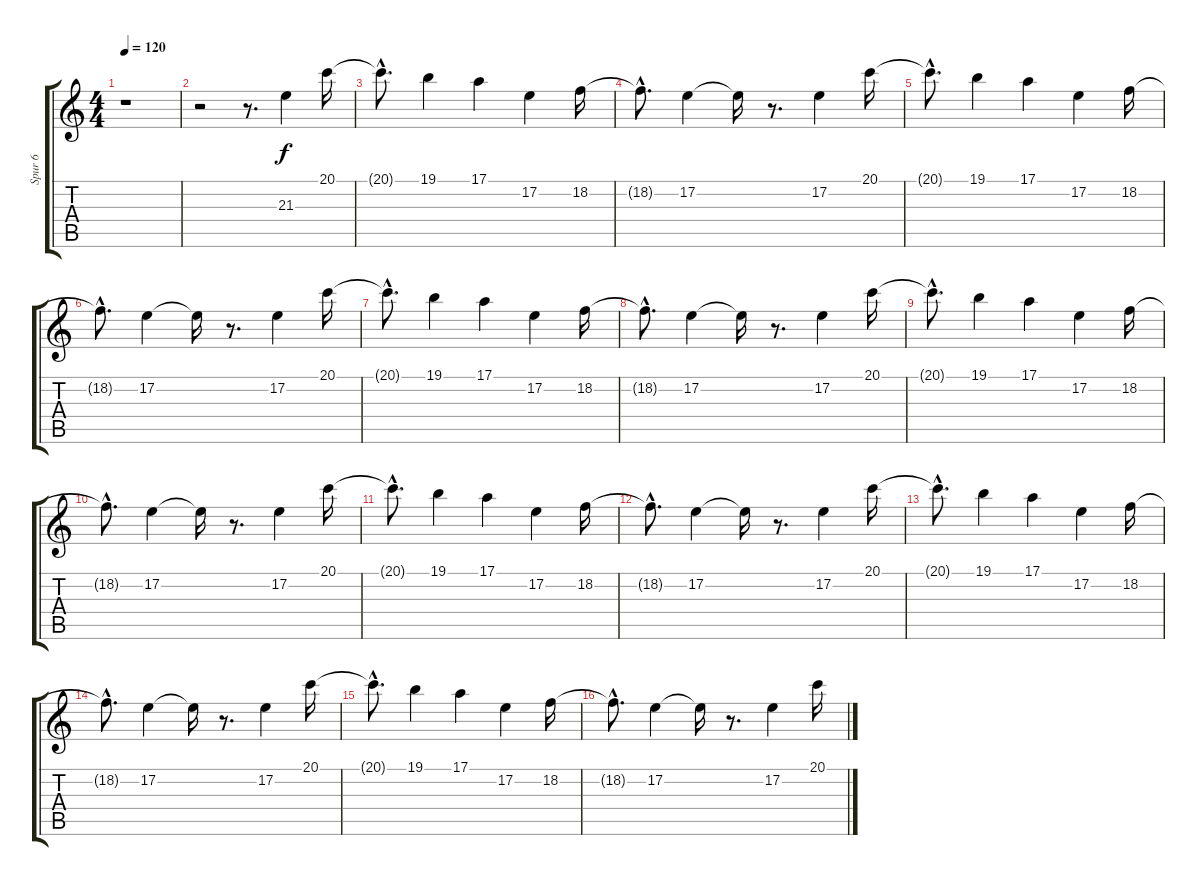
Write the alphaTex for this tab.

\track ("Spur 6" "Spur 6") {instrument stringensemble2}
\staff {score tabs}
\tuning (E4 B3 G3 D3 A2 E2) {hide}
\ts (4 4)
\tempo 120
\clef g2
\ks c
r.1{dy f} |
r.2 r.8{d} 21.3.4 20.1.16 |
20.1{hac t}.8{d} 19.1.4 17.1.4 17.2.4 18.2.16 |
18.2{hac t}.8{d} 17.2.4 17.2{t}.16 r.8{d} 17.2.4 20.1.16 |
20.1{hac t}.8{d} 19.1.4 17.1.4 17.2.4 18.2.16 |
18.2{hac t}.8{d} 17.2.4 17.2{t}.16 r.8{d} 17.2.4 20.1.16 |
20.1{hac t}.8{d} 19.1.4 17.1.4 17.2.4 18.2.16 |
18.2{hac t}.8{d} 17.2.4 17.2{t}.16 r.8{d} 17.2.4 20.1.16 |
20.1{hac t}.8{d} 19.1.4 17.1.4 17.2.4 18.2.16 |
18.2{hac t}.8{d} 17.2.4 17.2{t}.16 r.8{d} 17.2.4 20.1.16 |
20.1{hac t}.8{d} 19.1.4 17.1.4 17.2.4 18.2.16 |
18.2{hac t}.8{d} 17.2.4 17.2{t}.16 r.8{d} 17.2.4 20.1.16 |
20.1{hac t}.8{d} 19.1.4 17.1.4 17.2.4 18.2.16 |
18.2{hac t}.8{d} 17.2.4 17.2{t}.16 r.8{d} 17.2.4 20.1.16 |
20.1{hac t}.8{d} 19.1.4 17.1.4 17.2.4 18.2.16 |
18.2{hac t}.8{d} 17.2.4 17.2{t}.16 r.8{d} 17.2.4 20.1.16
